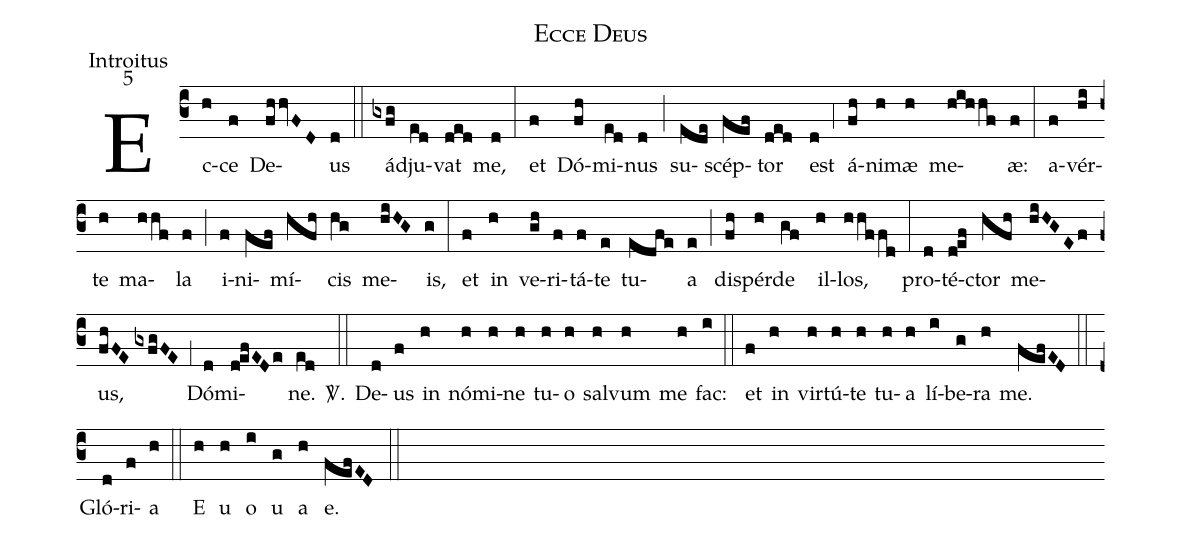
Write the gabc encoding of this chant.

name:Ecce Deus;
office-part:Introitus;
mode:5;
%%
(c3) Ec(h)ce(f) De(fhhvFD)us(d) (::) ád(gxfg)ju(ed)vat(ded) me,(d) (:) et(f) Dó(fh)mi(ed)nus(d) (;) su(ede)scép(fef)tor(ded) est(d) (;4) á(fh)ni(h)mæ(h) me(hihhf)æ:(f) (:) a(f)vér(hi)te(h) ma(hhf)la(f) (;) i(f)ni(fef)mí(hfh)cis(hg) me(hiHG)is,(g) (:) et(f) in(h) ve(gh)ri(f)tá(f)te(e) tu(edfe)a(e) (;) di(fh)spér(h)de(gf) il(h)los,(hhffd) (:) pro(d)té(d!ef)ctor(hfh) me(hiHGEf)us,(fhFE//gxfgFE) (;1) Dó(d)mi(d!efEDe)ne.(ed) <sp>V/</sp>.(::) De(d)us(f) in(h) nó(h)mi(h)ne(h) tu(h)o(h) sal(h)vum(h) me(h) fac:(i) (::) et(f) in(h) vir(h)tú(h)te(h) tu(h)a(h) lí(i)be(g)ra(h) me.(fefED) (::) Gló(d)ri(f)a(h) (::) E(h) u(h) o(i) u(g) a(h) e.(fefED) (::)
